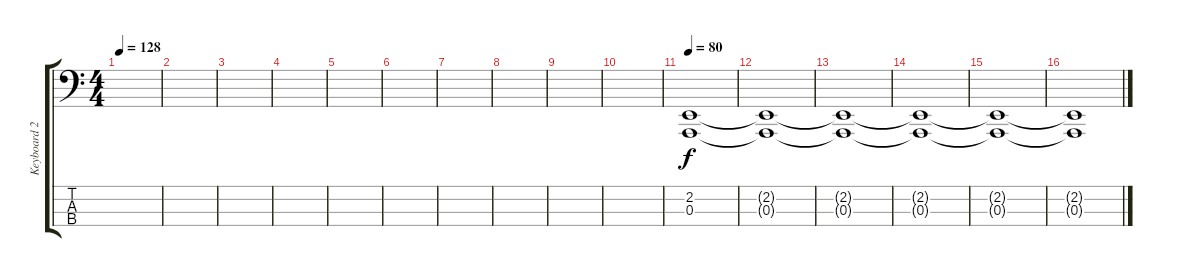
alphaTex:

\track ("Keyboard 2" "Keyboard 2") {instrument accordion}
\staff {score tabs}
\tuning (G2 D2 A1 E1) {hide}
\ts (4 4)
\tempo 128
\clef f4
\ks c
|
|
|
|
|
|
|
|
|
|
\tempo 80
(2.2 0.3).1{volume 13} |
(2.2{t} 0.3{t}).1 |
(2.2{t} 0.3{t}).1 |
(2.2{t} 0.3{t}).1 |
(2.2{t} 0.3{t}).1 |
(2.2{t} 0.3{t}).1
